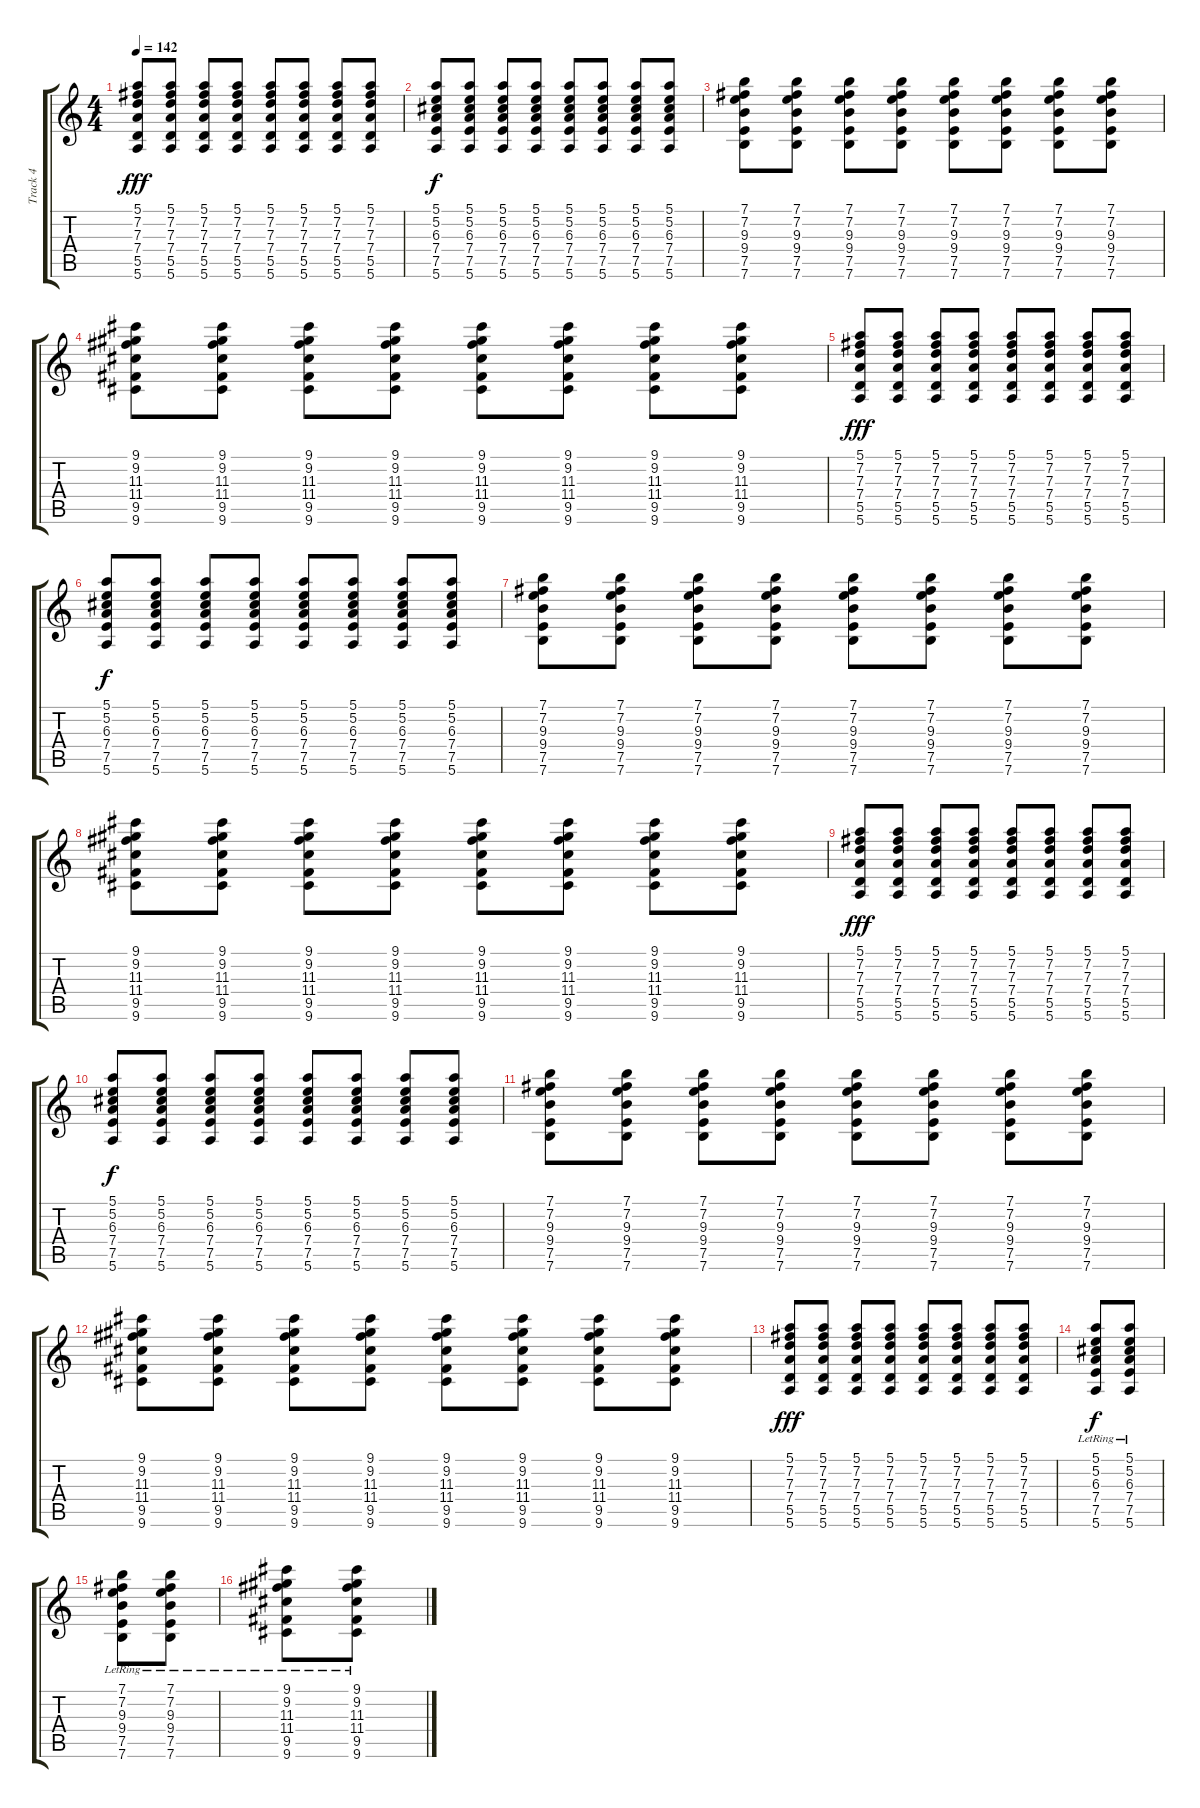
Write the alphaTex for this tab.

\track ("Track 4" "Track 4") {instrument distortionguitar}
\staff {score tabs}
\tuning (E4 B3 G3 D3 A2 E2) {hide}
\ts (4 4)
\tempo 142
\clef g2
\ks c
(5.1 7.2 7.3 7.4 5.5 5.6).8{dy fff} (5.1 7.2 7.3 7.4 5.5 5.6).8 (5.1 7.2 7.3 7.4 5.5 5.6).8 (5.1 7.2 7.3 7.4 5.5 5.6).8 (5.1 7.2 7.3 7.4 5.5 5.6).8 (5.1 7.2 7.3 7.4 5.5 5.6).8 (5.1 7.2 7.3 7.4 5.5 5.6).8 (5.1 7.2 7.3 7.4 5.5 5.6).8 |
(5.1 5.2 6.3 7.4 7.5 5.6).8{dy f} (5.1 5.2 6.3 7.4 7.5 5.6).8 (5.1 5.2 6.3 7.4 7.5 5.6).8 (5.1 5.2 6.3 7.4 7.5 5.6).8 (5.1 5.2 6.3 7.4 7.5 5.6).8 (5.1 5.2 6.3 7.4 7.5 5.6).8 (5.1 5.2 6.3 7.4 7.5 5.6).8 (5.1 5.2 6.3 7.4 7.5 5.6).8 |
(7.1 7.2 9.3 9.4 7.5 7.6).8 (7.1 7.2 9.3 9.4 7.5 7.6).8 (7.1 7.2 9.3 9.4 7.5 7.6).8 (7.1 7.2 9.3 9.4 7.5 7.6).8 (7.1 7.2 9.3 9.4 7.5 7.6).8 (7.1 7.2 9.3 9.4 7.5 7.6).8 (7.1 7.2 9.3 9.4 7.5 7.6).8 (7.1 7.2 9.3 9.4 7.5 7.6).8 |
(9.1 9.2 11.3 11.4 9.5 9.6).8 (9.1 9.2 11.3 11.4 9.5 9.6).8 (9.1 9.2 11.3 11.4 9.5 9.6).8 (9.1 9.2 11.3 11.4 9.5 9.6).8 (9.1 9.2 11.3 11.4 9.5 9.6).8 (9.1 9.2 11.3 11.4 9.5 9.6).8 (9.1 9.2 11.3 11.4 9.5 9.6).8 (9.1 9.2 11.3 11.4 9.5 9.6).8 |
(5.1 7.2 7.3 7.4 5.5 5.6).8{dy fff} (5.1 7.2 7.3 7.4 5.5 5.6).8 (5.1 7.2 7.3 7.4 5.5 5.6).8 (5.1 7.2 7.3 7.4 5.5 5.6).8 (5.1 7.2 7.3 7.4 5.5 5.6).8 (5.1 7.2 7.3 7.4 5.5 5.6).8 (5.1 7.2 7.3 7.4 5.5 5.6).8 (5.1 7.2 7.3 7.4 5.5 5.6).8 |
(5.1 5.2 6.3 7.4 7.5 5.6).8{dy f} (5.1 5.2 6.3 7.4 7.5 5.6).8 (5.1 5.2 6.3 7.4 7.5 5.6).8 (5.1 5.2 6.3 7.4 7.5 5.6).8 (5.1 5.2 6.3 7.4 7.5 5.6).8 (5.1 5.2 6.3 7.4 7.5 5.6).8 (5.1 5.2 6.3 7.4 7.5 5.6).8 (5.1 5.2 6.3 7.4 7.5 5.6).8 |
(7.1 7.2 9.3 9.4 7.5 7.6).8 (7.1 7.2 9.3 9.4 7.5 7.6).8 (7.1 7.2 9.3 9.4 7.5 7.6).8 (7.1 7.2 9.3 9.4 7.5 7.6).8 (7.1 7.2 9.3 9.4 7.5 7.6).8 (7.1 7.2 9.3 9.4 7.5 7.6).8 (7.1 7.2 9.3 9.4 7.5 7.6).8 (7.1 7.2 9.3 9.4 7.5 7.6).8 |
(9.1 9.2 11.3 11.4 9.5 9.6).8 (9.1 9.2 11.3 11.4 9.5 9.6).8 (9.1 9.2 11.3 11.4 9.5 9.6).8 (9.1 9.2 11.3 11.4 9.5 9.6).8 (9.1 9.2 11.3 11.4 9.5 9.6).8 (9.1 9.2 11.3 11.4 9.5 9.6).8 (9.1 9.2 11.3 11.4 9.5 9.6).8 (9.1 9.2 11.3 11.4 9.5 9.6).8 |
(5.1 7.2 7.3 7.4 5.5 5.6).8{dy fff} (5.1 7.2 7.3 7.4 5.5 5.6).8 (5.1 7.2 7.3 7.4 5.5 5.6).8 (5.1 7.2 7.3 7.4 5.5 5.6).8 (5.1 7.2 7.3 7.4 5.5 5.6).8 (5.1 7.2 7.3 7.4 5.5 5.6).8 (5.1 7.2 7.3 7.4 5.5 5.6).8 (5.1 7.2 7.3 7.4 5.5 5.6).8 |
(5.1 5.2 6.3 7.4 7.5 5.6).8{dy f} (5.1 5.2 6.3 7.4 7.5 5.6).8 (5.1 5.2 6.3 7.4 7.5 5.6).8 (5.1 5.2 6.3 7.4 7.5 5.6).8 (5.1 5.2 6.3 7.4 7.5 5.6).8 (5.1 5.2 6.3 7.4 7.5 5.6).8 (5.1 5.2 6.3 7.4 7.5 5.6).8 (5.1 5.2 6.3 7.4 7.5 5.6).8 |
(7.1 7.2 9.3 9.4 7.5 7.6).8 (7.1 7.2 9.3 9.4 7.5 7.6).8 (7.1 7.2 9.3 9.4 7.5 7.6).8 (7.1 7.2 9.3 9.4 7.5 7.6).8 (7.1 7.2 9.3 9.4 7.5 7.6).8 (7.1 7.2 9.3 9.4 7.5 7.6).8 (7.1 7.2 9.3 9.4 7.5 7.6).8 (7.1 7.2 9.3 9.4 7.5 7.6).8 |
(9.1 9.2 11.3 11.4 9.5 9.6).8 (9.1 9.2 11.3 11.4 9.5 9.6).8 (9.1 9.2 11.3 11.4 9.5 9.6).8 (9.1 9.2 11.3 11.4 9.5 9.6).8 (9.1 9.2 11.3 11.4 9.5 9.6).8 (9.1 9.2 11.3 11.4 9.5 9.6).8 (9.1 9.2 11.3 11.4 9.5 9.6).8 (9.1 9.2 11.3 11.4 9.5 9.6).8 |
(5.1 7.2 7.3 7.4 5.5 5.6).8{dy fff} (5.1 7.2 7.3 7.4 5.5 5.6).8 (5.1 7.2 7.3 7.4 5.5 5.6).8 (5.1 7.2 7.3 7.4 5.5 5.6).8 (5.1 7.2 7.3 7.4 5.5 5.6).8 (5.1 7.2 7.3 7.4 5.5 5.6).8 (5.1 7.2 7.3 7.4 5.5 5.6).8 (5.1 7.2 7.3 7.4 5.5 5.6).8 |
(5.1{lr} 5.2{lr} 6.3{lr} 7.4{lr} 7.5{lr} 5.6{lr}).8{dy f} (5.1{lr} 5.2{lr} 6.3{lr} 7.4{lr} 7.5{lr} 5.6{lr}).8 |
(7.1{lr} 7.2{lr} 9.3{lr} 9.4{lr} 7.5{lr} 7.6{lr}).8 (7.1{lr} 7.2{lr} 9.3{lr} 9.4{lr} 7.5{lr} 7.6{lr}).8 |
(9.1{lr} 9.2{lr} 11.3{lr} 11.4{lr} 9.5{lr} 9.6{lr}).8 (9.1{lr} 9.2{lr} 11.3{lr} 11.4{lr} 9.5{lr} 9.6{lr}).8
